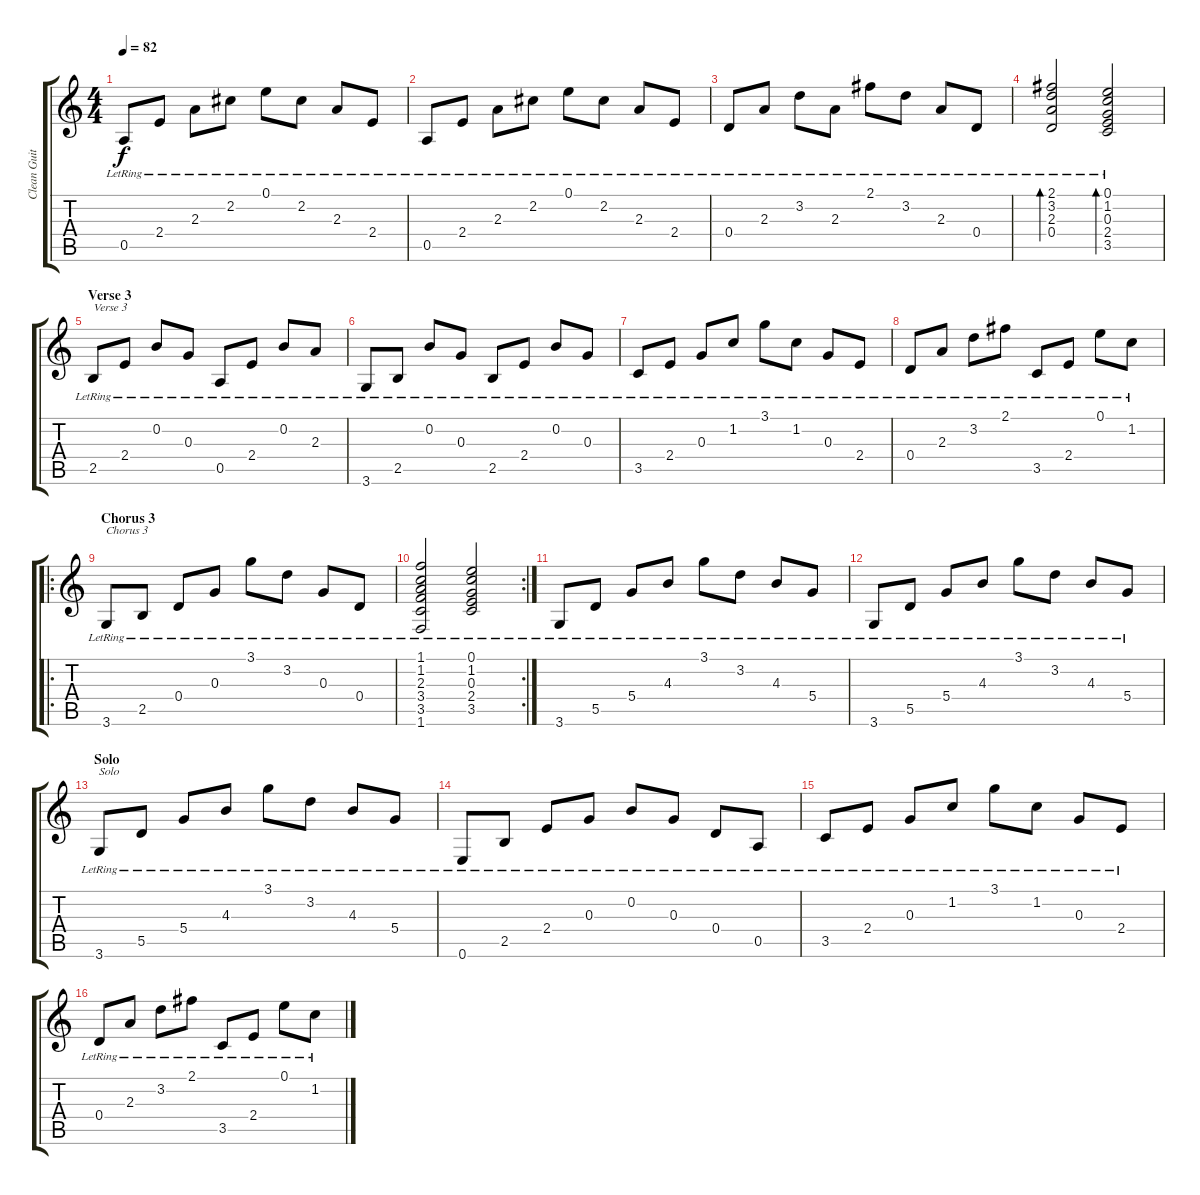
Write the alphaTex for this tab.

\track ("Clean Guitar" "Clean Guit") {instrument electricguitarjazz}
\staff {score tabs}
\tuning (E4 B3 G3 D3 A2 E2) {hide}
\ts (4 4)
\tempo 82
\clef g2
\ks c
0.5{lr}.8{dy f} 2.4{lr}.8 2.3{lr}.8 2.2{lr}.8 0.1{lr}.8 2.2{lr}.8 2.3{lr}.8 2.4{lr}.8 |
0.5{lr}.8 2.4{lr}.8 2.3{lr}.8 2.2{lr}.8 0.1{lr}.8 2.2{lr}.8 2.3{lr}.8 2.4{lr}.8 |
0.4{lr}.8 2.3{lr}.8 3.2{lr}.8 2.3{lr}.8 2.1{lr}.8 3.2{lr}.8 2.3{lr}.8 0.4{lr}.8 |
(2.1{lr} 3.2{lr} 2.3{lr} 0.4{lr}).2{bd 60} (0.1{lr} 1.2{lr} 0.3{lr} 2.4{lr} 3.5{lr}).2{bd 60} |
\section ("" "Verse 3")
2.5{lr}.8{txt "Verse 3"} 2.4{lr}.8 0.2{lr}.8 0.3{lr}.8 0.5{lr}.8 2.4{lr}.8 0.2{lr}.8 2.3{lr}.8 |
3.6{lr}.8 2.5{lr}.8 0.2{lr}.8 0.3{lr}.8 2.5{lr}.8 2.4{lr}.8 0.2{lr}.8 0.3{lr}.8 |
3.5{lr}.8 2.4{lr}.8 0.3{lr}.8 1.2{lr}.8 3.1{lr}.8 1.2{lr}.8 0.3{lr}.8 2.4{lr}.8 |
0.4{lr}.8 2.3{lr}.8 3.2{lr}.8 2.1{lr}.8 3.5{lr}.8 2.4{lr}.8 0.1{lr}.8 1.2{lr}.8 |
\ro
\section ("" "Chorus 3")
3.6{lr}.8{txt "Chorus 3"} 2.5{lr}.8 0.4{lr}.8 0.3{lr}.8 3.1{lr}.8 3.2{lr}.8 0.3{lr}.8 0.4{lr}.8 |
\rc 2
(1.1{lr} 1.2{lr} 2.3{lr} 3.4{lr} 3.5{lr} 1.6{lr}).2 (0.1{lr} 1.2{lr} 0.3{lr} 2.4{lr} 3.5{lr}).2 |
3.6{lr}.8 5.5{lr}.8 5.4{lr}.8 4.3{lr}.8 3.1{lr}.8 3.2{lr}.8 4.3{lr}.8 5.4{lr}.8 |
3.6{lr}.8 5.5{lr}.8 5.4{lr}.8 4.3{lr}.8 3.1{lr}.8 3.2{lr}.8 4.3{lr}.8 5.4{lr}.8 |
\section ("" "Solo")
3.6{lr}.8{txt "Solo"} 5.5{lr}.8 5.4{lr}.8 4.3{lr}.8 3.1{lr}.8 3.2{lr}.8 4.3{lr}.8 5.4{lr}.8 |
0.6{lr}.8 2.5{lr}.8 2.4{lr}.8 0.3{lr}.8 0.2{lr}.8 0.3{lr}.8 0.4{lr}.8 0.5{lr}.8 |
3.5{lr}.8 2.4{lr}.8 0.3{lr}.8 1.2{lr}.8 3.1{lr}.8 1.2{lr}.8 0.3{lr}.8 2.4{lr}.8 |
0.4{lr}.8 2.3{lr}.8 3.2{lr}.8 2.1{lr}.8 3.5{lr}.8 2.4{lr}.8 0.1{lr}.8 1.2{lr}.8
